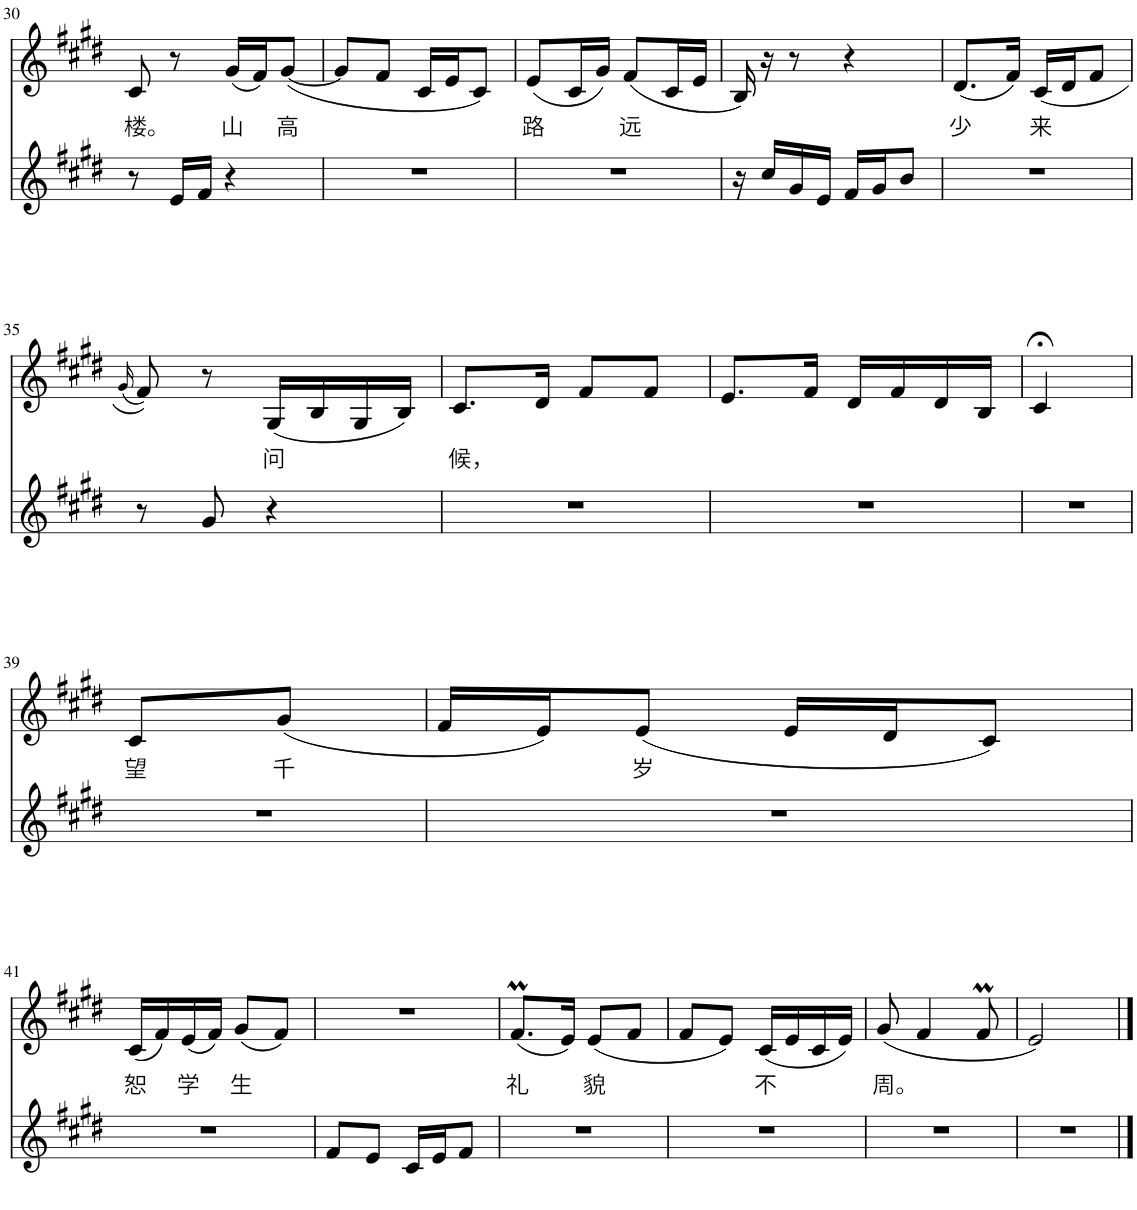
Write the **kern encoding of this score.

**kern	**kern	**text
*part2	*part1	*part1
*staff2	*staff1	*staff1
*I"Piano	*I"Piano	*
*I'Pno	*I'Pno	*
!!LO:PB:g=z
*clefG2	*clefG2	*
*k[f#c#g#d#]	*k[f#c#g#d#]	*
*M2/4	*M2/4	*
=30	=30	=30
!	!	!LO:LY:b
8r	8c#/	楼。
16e/LL	8r	.
16f#/JJ	.	.
!	!	!LO:LY:b
4r	(16g#/LL	山
.	16f#/J)	.
!	!	!LO:LY:b
.	([8g#/J	高
=31	=31	=31
2r	8g#/L]	.
.	8f#/J	.
.	16c#/LL	.
.	16e/J	.
.	8c#/J)	.
=32	=32	=32
!	!	!LO:LY:b
2r	(8e/L	路
.	16c#/L	.
.	16g#/JJ)	.
!	!	!LO:LY:b
.	(8f#/L	远
.	16c#/L	.
.	16e/JJ	.
=33	=33	=33
16r	16B/)	.
16cc#/LL	16r	.
16g#/	8r	.
16e/JJ	.	.
16f#/LL	4r	.
16g#/J	.	.
8b/J	.	.
=34	=34	=34
!	!	!LO:LY:b
2r	(8.d#/L	少
.	16f#/Jk)	.
!	!	!LO:LY:b
.	(16c#/LL	来
.	16d#/J	.
.	8f#/J	.
!!LO:LB:g=z
=35	=35	=35
.	(16qg#/	.
8r	8f#/))	.
8g#/	8r	.
!	!	!LO:LY:b
4r	(16G#/LL	问
.	16B/	.
.	16G#/	.
.	16B/JJ)	.
=36	=36	=36
!	!	!LO:LY:b
2r	8.c#/L	候，
.	16d#/Jk	.
.	8f#/L	.
.	8f#/J	.
=37	=37	=37
2r	8.e/L	.
.	16f#/Jk	.
.	16d#/LL	.
.	16f#/	.
.	16d#/	.
.	16B/JJ	.
=38	=38	=38
2r	4c#;</	.
.	4ryy	.
!!LO:LB:g=z
=39	=39	=39
!	!	!LO:LY:b
2r	8c#/L	望
!	!	!LO:LY:b
.	(8g#/J	千
.	4ryy	.
=40	=40	=40
2r	16f#/LL	.
.	16e/J)	.
!	!	!LO:LY:b
.	(8e/J	岁
.	16e/LL	.
.	16d#/J	.
.	8c#/J)	.
!!LO:LB:g=z
=41	=41	=41
!	!	!LO:LY:b
2r	(16c#/LL	恕
.	16f#/)	.
!	!	!LO:LY:b
.	(16e/	学
.	16f#/JJ)	.
!	!	!LO:LY:b
.	(8g#/L	生
.	8f#/J)	.
=42	=42	=42
8f#/L	2r	.
8e/J	.	.
16c#/LL	.	.
16e/J	.	.
8f#/J	.	.
=43	=43	=43
!	!	!LO:LY:b
2r	(8.f#M/L	礼
.	16e/Jk)	.
!	!	!LO:LY:b
.	(8e/L	貌
.	8f#/J	.
=44	=44	=44
2r	8f#/L	.
.	8e/J)	.
!	!	!LO:LY:b
.	(16c#/LL	不
.	16e/	.
.	16c#/	.
.	16e/JJ)	.
=45	=45	=45
!	!	!LO:LY:b
2r	(8g#/	周。
.	4f#/	.
.	8f#M/	.
=46	=46	=46
2r	2e/)	.
==	==	==
*-	*-	*-
